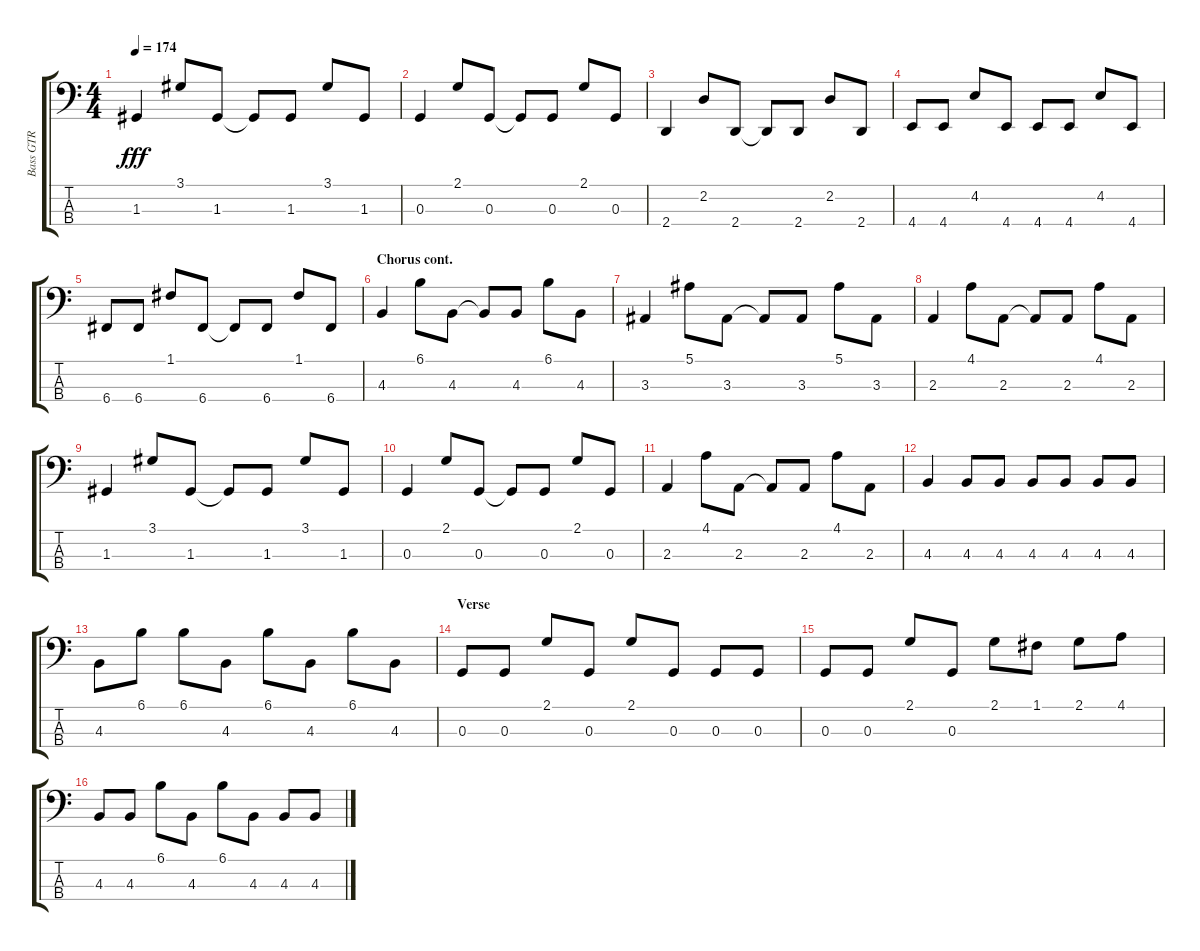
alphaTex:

\track ("Bass GTR" "Bass GTR") {instrument electricbassfinger}
\staff {score tabs}
\tuning (F2 C2 G1 C1) {hide}
\ts (4 4)
\tempo 174
\clef f4
\ks aminor
1.3.4{dy fff} 3.1.8 1.3.8 1.3{t}.8 1.3.8 3.1.8 1.3.8 |
0.3.4 2.1.8 0.3.8 0.3{t}.8 0.3.8 2.1.8 0.3.8 |
2.4.4 2.2.8 2.4.8 2.4{t}.8 2.4.8 2.2.8 2.4.8 |
4.4.8 4.4.8 4.2.8 4.4.8 4.4.8 4.4.8 4.2.8 4.4.8 |
6.4.8 6.4.8 1.1.8 6.4.8 6.4{t}.8 6.4.8 1.1.8 6.4.8 |
\section ("" "Chorus cont.")
4.3.4 6.1.8 4.3.8 4.3{t}.8 4.3.8 6.1.8 4.3.8 |
3.3.4 5.1.8 3.3.8 3.3{t}.8 3.3.8 5.1.8 3.3.8 |
2.3.4 4.1.8 2.3.8 2.3{t}.8 2.3.8 4.1.8 2.3.8 |
1.3.4 3.1.8 1.3.8 1.3{t}.8 1.3.8 3.1.8 1.3.8 |
0.3.4 2.1.8 0.3.8 0.3{t}.8 0.3.8 2.1.8 0.3.8 |
2.3.4 4.1.8 2.3.8 2.3{t}.8 2.3.8 4.1.8 2.3.8 |
4.3.4 4.3.8 4.3.8 4.3.8 4.3.8 4.3.8 4.3.8 |
4.3.8 6.1.8 6.1.8 4.3.8 6.1.8 4.3.8 6.1.8 4.3.8 |
\section ("" "Verse")
0.3.8 0.3.8 2.1.8 0.3.8 2.1.8 0.3.8 0.3.8 0.3.8 |
0.3.8 0.3.8 2.1.8 0.3.8 2.1.8 1.1.8 2.1.8 4.1.8 |
4.3.8 4.3.8 6.1.8 4.3.8 6.1.8 4.3.8 4.3.8 4.3.8
